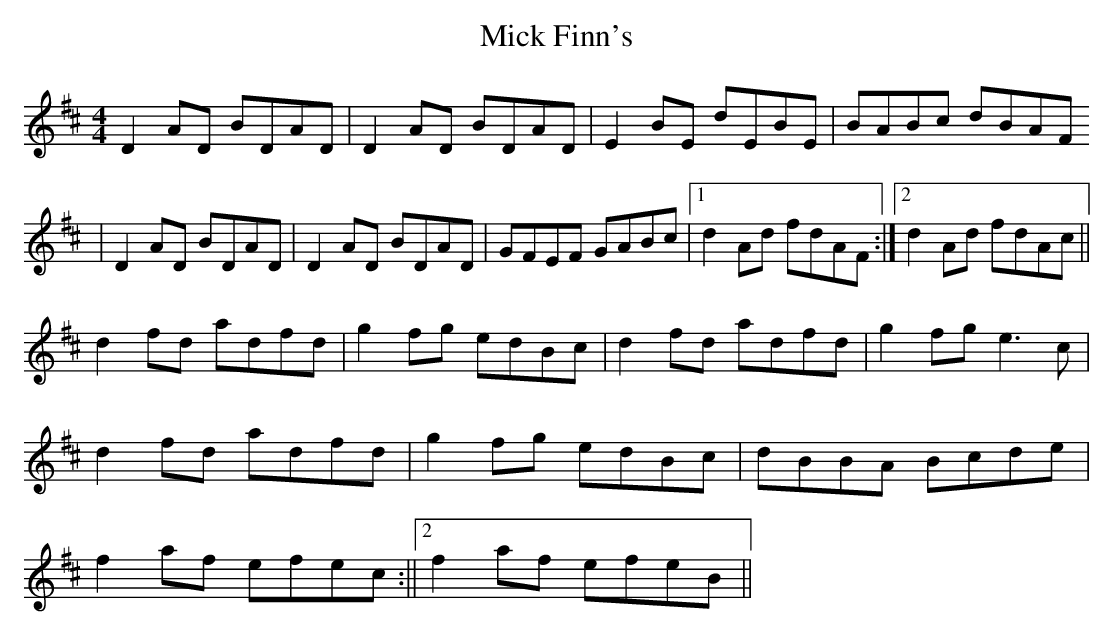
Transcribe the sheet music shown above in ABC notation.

X:1
T:Mick Finn's
M:4/4
L:1/8
K:D
D2AD BDAD|D2AD BDAD|E2BE dEBE|BABc dBAF
|D2AD BDAD|D2AD BDAD|GFEF GABc|1d2Ad fdAF:|2d2Ad fdAc||
d2fd adfd|g2fg edBc|d2fd adfd|g2fg e3c|
d2fd adfd|g2fg edBc|dBBA Bcde|
1f2af efec:||2f2af efeB||
